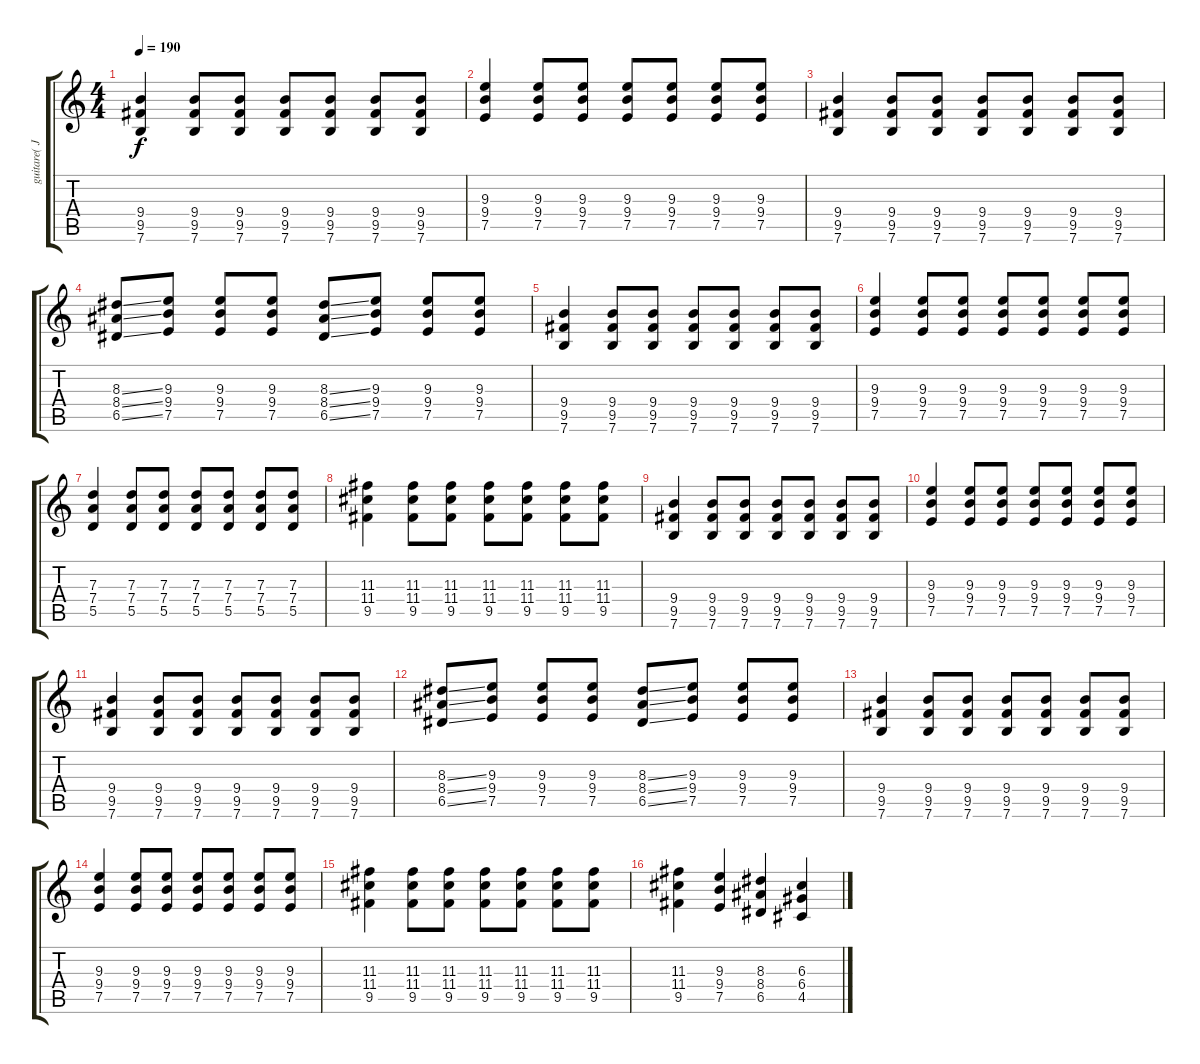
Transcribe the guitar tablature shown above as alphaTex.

\track ("guitare( Jake )" "guitare( J") {instrument distortionguitar}
\staff {score tabs}
\tuning (E4 B3 G3 D3 A2 E2) {hide}
\ts (4 4)
\tempo 190
\clef g2
\ks c
(9.4 9.5 7.6).4{dy f} (9.4 9.5 7.6).8 (9.4 9.5 7.6).8 (9.4 9.5 7.6).8 (9.4 9.5 7.6).8 (9.4 9.5 7.6).8 (9.4 9.5 7.6).8 |
(9.3 9.4 7.5).4 (9.3 9.4 7.5).8 (9.3 9.4 7.5).8 (9.3 9.4 7.5).8 (9.3 9.4 7.5).8 (9.3 9.4 7.5).8 (9.3 9.4 7.5).8 |
(9.4 9.5 7.6).4 (9.4 9.5 7.6).8 (9.4 9.5 7.6).8 (9.4 9.5 7.6).8 (9.4 9.5 7.6).8 (9.4 9.5 7.6).8 (9.4 9.5 7.6).8 |
(8.3{ss} 8.4{ss} 6.5{ss}).8 (9.3 9.4 7.5).8 (9.3 9.4 7.5).8 (9.3 9.4 7.5).8 (8.3{ss} 8.4{ss} 6.5{ss}).8 (9.3 9.4 7.5).8 (9.3 9.4 7.5).8 (9.3 9.4 7.5).8 |
(9.4 9.5 7.6).4 (9.4 9.5 7.6).8 (9.4 9.5 7.6).8 (9.4 9.5 7.6).8 (9.4 9.5 7.6).8 (9.4 9.5 7.6).8 (9.4 9.5 7.6).8 |
(9.3 9.4 7.5).4 (9.3 9.4 7.5).8 (9.3 9.4 7.5).8 (9.3 9.4 7.5).8 (9.3 9.4 7.5).8 (9.3 9.4 7.5).8 (9.3 9.4 7.5).8 |
(7.3 7.4 5.5).4 (7.3 7.4 5.5).8 (7.3 7.4 5.5).8 (7.3 7.4 5.5).8 (7.3 7.4 5.5).8 (7.3 7.4 5.5).8 (7.3 7.4 5.5).8 |
(11.3 11.4 9.5).4 (11.3 11.4 9.5).8 (11.3 11.4 9.5).8 (11.3 11.4 9.5).8 (11.3 11.4 9.5).8 (11.3 11.4 9.5).8 (11.3 11.4 9.5).8 |
(9.4 9.5 7.6).4 (9.4 9.5 7.6).8 (9.4 9.5 7.6).8 (9.4 9.5 7.6).8 (9.4 9.5 7.6).8 (9.4 9.5 7.6).8 (9.4 9.5 7.6).8 |
(9.3 9.4 7.5).4 (9.3 9.4 7.5).8 (9.3 9.4 7.5).8 (9.3 9.4 7.5).8 (9.3 9.4 7.5).8 (9.3 9.4 7.5).8 (9.3 9.4 7.5).8 |
(9.4 9.5 7.6).4 (9.4 9.5 7.6).8 (9.4 9.5 7.6).8 (9.4 9.5 7.6).8 (9.4 9.5 7.6).8 (9.4 9.5 7.6).8 (9.4 9.5 7.6).8 |
(8.3{ss} 8.4{ss} 6.5{ss}).8 (9.3 9.4 7.5).8 (9.3 9.4 7.5).8 (9.3 9.4 7.5).8 (8.3{ss} 8.4{ss} 6.5{ss}).8 (9.3 9.4 7.5).8 (9.3 9.4 7.5).8 (9.3 9.4 7.5).8 |
(9.4 9.5 7.6).4 (9.4 9.5 7.6).8 (9.4 9.5 7.6).8 (9.4 9.5 7.6).8 (9.4 9.5 7.6).8 (9.4 9.5 7.6).8 (9.4 9.5 7.6).8 |
(9.3 9.4 7.5).4 (9.3 9.4 7.5).8 (9.3 9.4 7.5).8 (9.3 9.4 7.5).8 (9.3 9.4 7.5).8 (9.3 9.4 7.5).8 (9.3 9.4 7.5).8 |
(11.3 11.4 9.5).4 (11.3 11.4 9.5).8 (11.3 11.4 9.5).8 (11.3 11.4 9.5).8 (11.3 11.4 9.5).8 (11.3 11.4 9.5).8 (11.3 11.4 9.5).8 |
(11.3 11.4 9.5).4 (9.3 9.4 7.5).4 (8.3 8.4 6.5).4 (6.3 6.4 4.5).4
